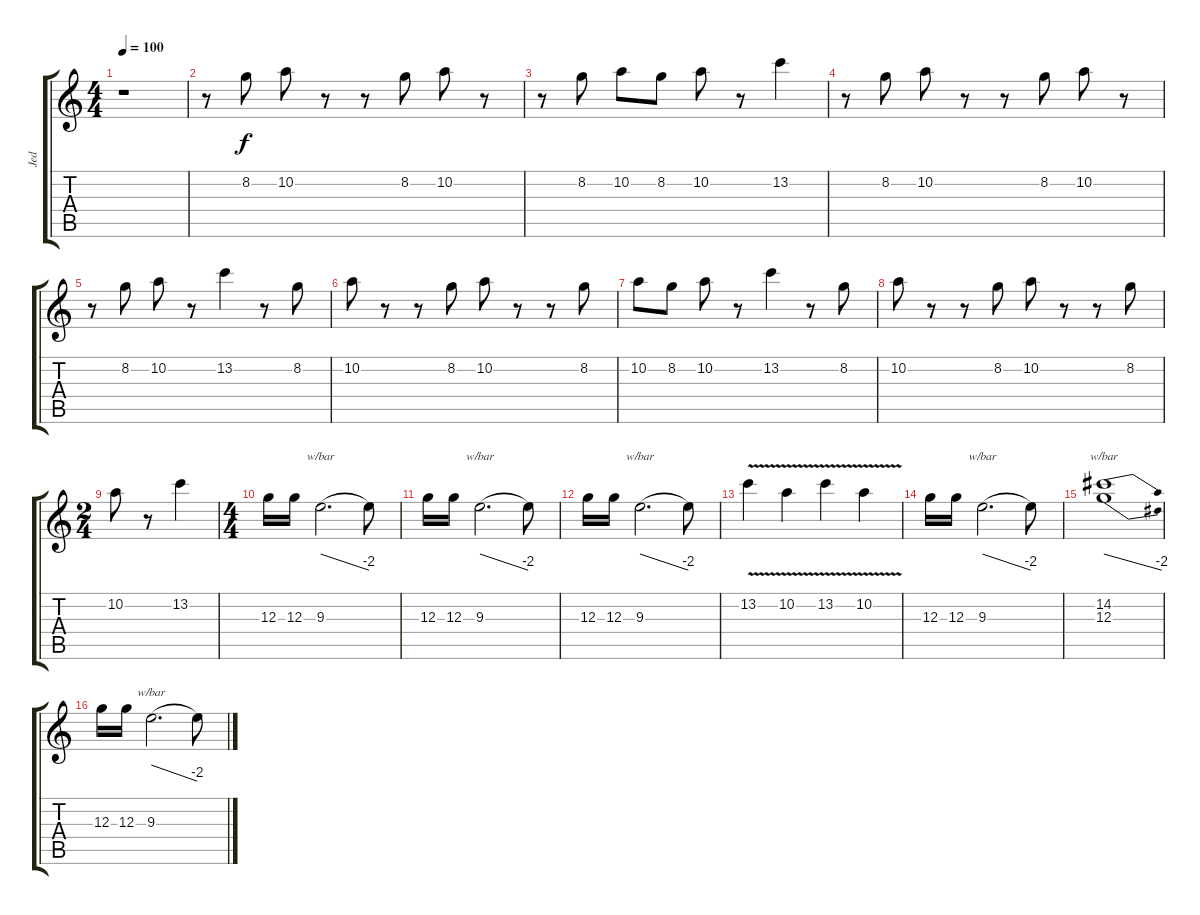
\track ("Jed" "Jed") {instrument distortionguitar}
\staff {score tabs}
\tuning (E4 B3 G3 D3 A2 E2) {hide}
\ts (4 4)
\tempo 100
\clef g2
\ks c
r.1{dy f} |
r.8 8.2.8 10.2.8 r.8 r.8 8.2.8 10.2.8 r.8 |
r.8 8.2.8 10.2.8 8.2.8 10.2.8 r.8 13.2.4 |
r.8 8.2.8 10.2.8 r.8 r.8 8.2.8 10.2.8 r.8 |
r.8 8.2.8 10.2.8 r.8 13.2.4 r.8 8.2.8 |
10.2.8 r.8 r.8 8.2.8 10.2.8 r.8 r.8 8.2.8 |
10.2.8 8.2.8 10.2.8 r.8 13.2.4 r.8 8.2.8 |
10.2.8 r.8 r.8 8.2.8 10.2.8 r.8 r.8 8.2.8 |
\ts (2 4)
10.2.8 r.8 13.2.4 |
\ts (4 4)
12.3.16 12.3.16 9.3.2{d tbe (dive default 0 0 60 -8)} 9.3{t}.8 |
12.3.16 12.3.16 9.3.2{d tbe (dive default 0 0 60 -8)} 9.3{t}.8 |
12.3.16 12.3.16 9.3.2{d tbe (dive default 0 0 60 -8)} 9.3{t}.8 |
13.2{v}.4 10.2{v}.4 13.2{v}.4 10.2{v}.4 |
12.3.16 12.3.16 9.3.2{d tbe (dive default 0 0 60 -8)} 9.3{t}.8 |
(14.2 12.3).1{tbe (dive default 0 0 60 -8)} |
12.3.16 12.3.16 9.3.2{d tbe (dive default 0 0 60 -8)} 9.3{t}.8
